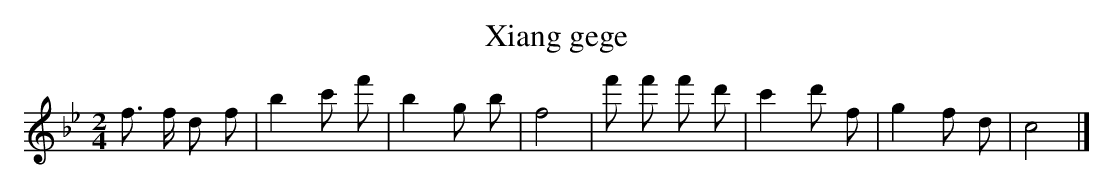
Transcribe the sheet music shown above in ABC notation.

X:1
T: Xiang gege
L: 1/8
M: 2/4
K: Bb
f> f d f [I:setbarnb 1]|
b2c' f' |
b2g b |
f4 |
f' f' f' d' |
c'2d' f |
g2f d |
c4 |]
